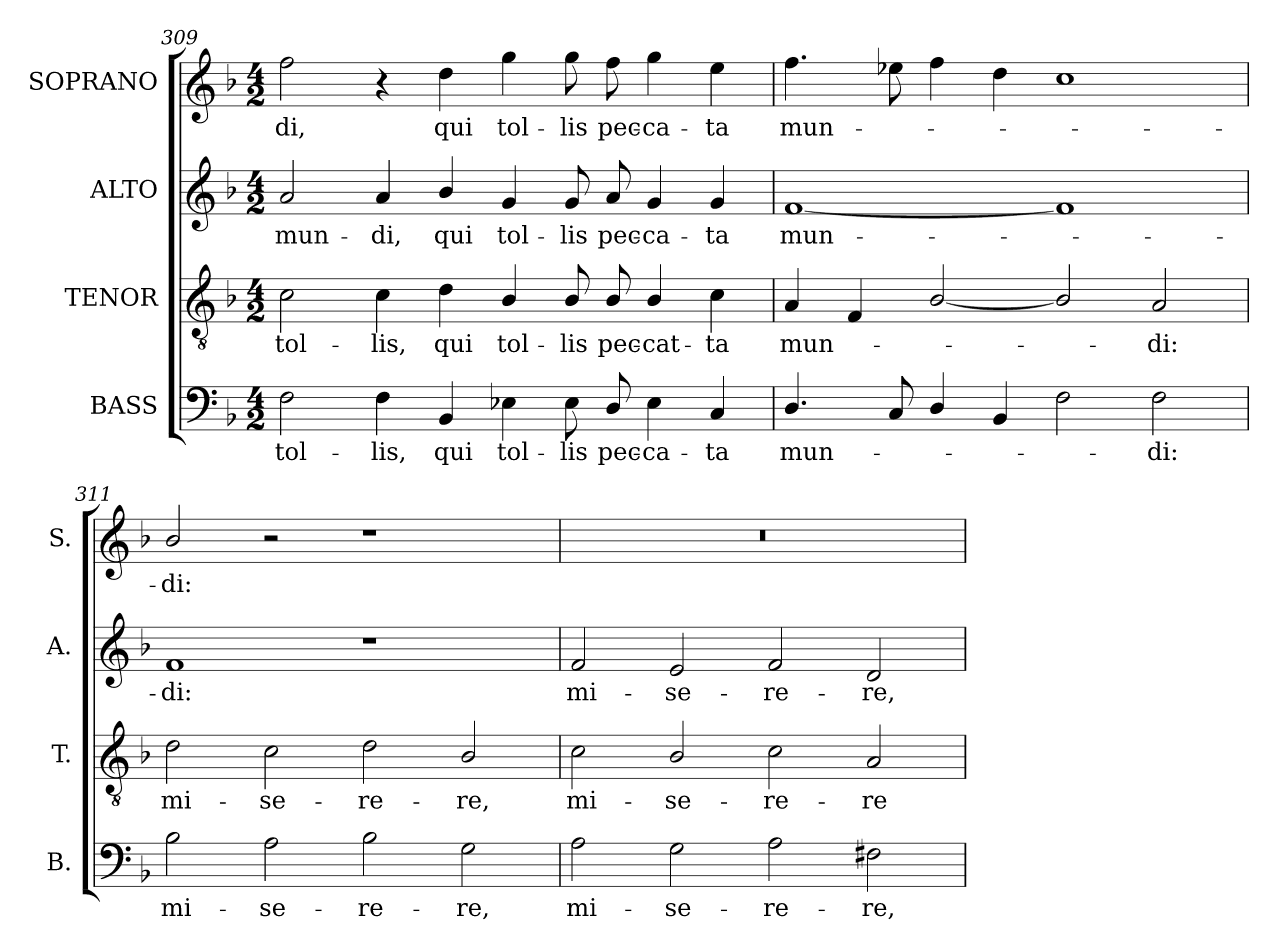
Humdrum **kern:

**kern	**text	**kern	**text	**kern	**text	**kern	**text
*part4	*part4	*part3	*part3	*part2	*part2	*part1	*part1
*staff4	*staff4	*staff3	*staff3	*staff2	*staff2	*staff1	*staff1
*I"BASS	*	*I"TENOR	*	*I"ALTO	*	*I"SOPRANO	*
*I'B.	*	*I'T.	*	*I'A.	*	*I'S.	*
*clefF4	*	*clefGv2	*	*clefG2	*	*clefG2	*
*	*	*ITrd7c12	*	*	*	*	*
*k[b-]	*	*k[b-]	*	*k[b-]	*	*k[b-]	*
*F:	*	*F:	*	*F:	*	*F:	*
*M4/2	*	*M4/2	*	*M4/2	*	*M4/2	*
=309	=309	=309	=309	=309	=309	=309	=309
!	!LO:LY:b:color=#000000	!	!	!	!	!	!
!	!	!	!LO:LY:b:color=#000000	!	!	!	!
!	!	!	!	!	!LO:LY:b:color=#000000	!	!
!	!	!	!	!	!	!	!LO:LY:b:color=#000000
2Fi\	tol-	2Ci\	tol-	2ai/	mun-	2ffi\	-di,
!	!LO:LY:b:color=#000000	!	!	!	!	!	!
!	!	!	!LO:LY:b:color=#000000	!	!	!	!
!	!	!	!	!	!LO:LY:b:color=#000000	!	!
4Fi\	-lis,	4Ci\	-lis,	4ai/	-di,	4r	.
!	!LO:LY:b:color=#000000	!	!	!	!	!	!
!	!	!	!LO:LY:b:color=#000000	!	!	!	!
!	!	!	!	!	!LO:LY:b:color=#000000	!	!
!	!	!	!	!	!	!	!LO:LY:b:color=#000000
4BB-i/	qui	4Di\	qui	4b-i/	qui	4ddi\	qui
!	!LO:LY:b:color=#000000	!	!	!	!	!	!
!	!	!	!LO:LY:b:color=#000000	!	!	!	!
!	!	!	!	!	!LO:LY:b:color=#000000	!	!
!	!	!	!	!	!	!	!LO:LY:b:color=#000000
4E-Xi\	tol-	4BB-i/	tol-	4gi/	tol-	4ggi\	tol-
!	!LO:LY:b:color=#000000	!	!	!	!	!	!
!	!	!	!LO:LY:b:color=#000000	!	!	!	!
!	!	!	!	!	!LO:LY:b:color=#000000	!	!
!	!	!	!	!	!	!	!LO:LY:b:color=#000000
8E-i\	-lis	8BB-i/	-lis	8gi/	-lis	8ggi\	-lis
!	!LO:LY:b:color=#000000	!	!	!	!	!	!
!	!	!	!LO:LY:b:color=#000000	!	!	!	!
!	!	!	!	!	!LO:LY:b:color=#000000	!	!
!	!	!	!	!	!	!	!LO:LY:b:color=#000000
8Di/	pec-	8BB-i/	pec-	8ai/	pec-	8ffi\	pec-
!	!LO:LY:b:color=#000000	!	!	!	!	!	!
!	!	!	!LO:LY:b:color=#000000	!	!	!	!
!	!	!	!	!	!LO:LY:b:color=#000000	!	!
!	!	!	!	!	!	!	!LO:LY:b:color=#000000
4E-i\	-ca-	4BB-i/	-cat-	4gi/	-ca-	4ggi\	-ca-
!	!LO:LY:b:color=#000000	!	!	!	!	!	!
!	!	!	!LO:LY:b:color=#000000	!	!	!	!
!	!	!	!	!	!LO:LY:b:color=#000000	!	!
!	!	!	!	!	!	!	!LO:LY:b:color=#000000
4Ci/	-ta	4Ci\	-ta	4gi/	-ta	4eei\	-ta
=310	=310	=310	=310	=310	=310	=310	=310
!	!LO:LY:b:color=#000000	!	!	!	!	!	!
!	!	!	!LO:LY:b:color=#000000	!	!	!	!
!	!	!	!	!	!LO:LY:b:color=#000000	!	!
!	!	!	!	!	!	!	!LO:LY:b:color=#000000
4.Di/	mun-	4AAi/	mun-	[1fi	mun-	4.ffi\	mun-
.	.	4FFi/	.	.	.	.	.
8Ci/	.	.	.	.	.	8ee-Xi\	.
4Di/	.	[2BB-i/	.	.	.	4ffi\	.
4BB-i/	.	.	.	.	.	4ddi\	.
2Fi\	.	2BB-i/]	.	1fi]	.	1cci	.
!	!LO:LY:b:color=#000000	!	!	!	!	!	!
!	!	!	!LO:LY:b:color=#000000	!	!	!	!
2Fi\	-di:	2AAi/	-di:	.	.	.	.
!!LO:PB:g=z
=311	=311	=311	=311	=311	=311	=311	=311
!	!LO:LY:b:color=#000000	!	!	!	!	!	!
!	!	!	!LO:LY:b:color=#000000	!	!	!	!
!	!	!	!	!	!LO:LY:b:color=#000000	!	!
!	!	!	!	!	!	!	!LO:LY:b:color=#000000
2B-i\	mi-	2Di\	mi-	1fi	-di:	2b-i/	-di:
!	!LO:LY:b:color=#000000	!	!	!	!	!	!
!	!	!	!LO:LY:b:color=#000000	!	!	!	!
2Ai\	-se-	2Ci\	-se-	.	.	2r	.
!	!LO:LY:b:color=#000000	!	!	!	!	!	!
!	!	!	!LO:LY:b:color=#000000	!	!	!	!
2B-i\	-re-	2Di\	-re-	1r	.	1r	.
!	!LO:LY:b:color=#000000	!	!	!	!	!	!
!	!	!	!LO:LY:b:color=#000000	!	!	!	!
2Gi\	-re,	2BB-i/	-re,	.	.	.	.
=312	=312	=312	=312	=312	=312	=312	=312
!	!LO:LY:b:color=#000000	!	!	!	!	!	!
!	!	!	!LO:LY:b:color=#000000	!	!	!	!
!	!	!	!	!	!LO:LY:b:color=#000000	!LO:N:vis=1	!
2Ai\	mi-	2Ci\	mi-	2fi/	mi-	0r	.
!	!LO:LY:b:color=#000000	!	!	!	!	!	!
!	!	!	!LO:LY:b:color=#000000	!	!	!	!
!	!	!	!	!	!LO:LY:b:color=#000000	!	!
2Gi\	-se-	2BB-i/	-se-	2ei/	-se-	.	.
!	!LO:LY:b:color=#000000	!	!	!	!	!	!
!	!	!	!LO:LY:b:color=#000000	!	!	!	!
!	!	!	!	!	!LO:LY:b:color=#000000	!	!
2Ai\	-re-	2Ci\	-re-	2fi/	-re-	.	.
!	!LO:LY:b:color=#000000	!	!	!	!	!	!
!	!	!	!LO:LY:b:color=#000000	!	!	!	!
!	!	!	!	!	!LO:LY:b:color=#000000	!	!
2F#Xi\	-re,	2AAi/	-re	2di/	-re,	.	.
=	=	=	=	=	=	=	=
*-	*-	*-	*-	*-	*-	*-	*-
